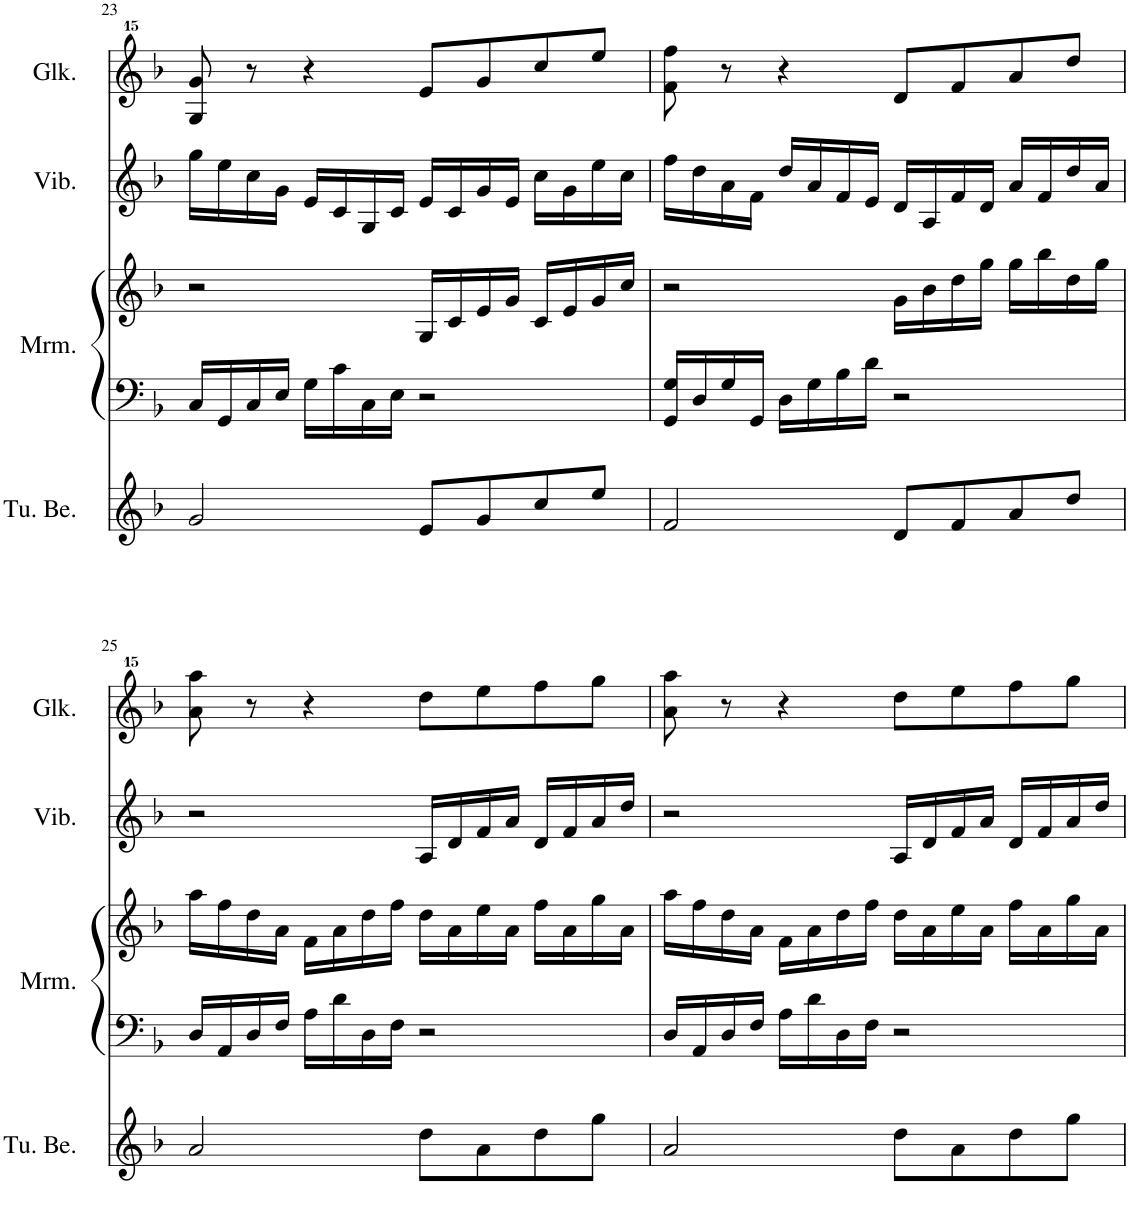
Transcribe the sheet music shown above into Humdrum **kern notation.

**kern	**kern	**kern	**kern	**kern
*part4	*part3	*part3	*part2	*part1
*staff5	*staff4	*staff3	*staff2	*staff1
*I"Tubular Bells	*I"Marimba	*	*I"Vibraphone	*I"Glockenspiel
*I'Tu. Be.	*I'Mrm.	*	*I'Vib.	*I'Glk.
!!LO:PB:g=z
*clefG2	*clefF4	*clefG2	*clefG2	*clefG^^2
*k[b-]	*k[b-]	*k[b-]	*k[b-]	*k[b-]
*M4/4	*M4/4	*M4/4	*M4/4	*M4/4
=23	=23	=23	=23	=23
2g/	16C/LL	2r	16gg\LL	8gg/ 8ggg/
.	16GG/	.	16ee\	.
.	16C/	.	16cc\	8r
.	16E/JJ	.	16g\JJ	.
.	16G\LL	.	16e/LL	4r
.	16c\	.	16c/	.
.	16C\	.	16G/	.
.	16E\JJ	.	16c/JJ	.
8e/L	2r	16G/LL	16e/LL	8eee/L
.	.	16c/	16c/	.
8g/	.	16e/	16g/	8ggg/
.	.	16g/JJ	16e/JJ	.
8cc/	.	16c/LL	16cc\LL	8cccc/
.	.	16e/	16g\	.
8ee/J	.	16g/	16ee\	8eeee/J
.	.	16cc/JJ	16cc\JJ	.
=24	=24	=24	=24	=24
2f/	16GG/ 16G/LL	2r	16ff\LL	8fff\ 8ffff\
.	16D/	.	16dd\	.
.	16G/	.	16a\	8r
.	16GG/JJ	.	16f\JJ	.
.	16D\LL	.	16dd/LL	4r
.	16G\	.	16a/	.
.	16B-\	.	16f/	.
.	16d\JJ	.	16e/JJ	.
8d/L	2r	16g\LL	16d/LL	8ddd/L
.	.	16b-\	16A/	.
8f/	.	16dd\	16f/	8fff/
.	.	16gg\JJ	16d/JJ	.
8a/	.	16gg\LL	16a/LL	8aaa/
.	.	16bb-\	16f/	.
8dd/J	.	16dd\	16dd/	8dddd/J
.	.	16gg\JJ	16a/JJ	.
!!LO:LB:g=z
=25	=25	=25	=25	=25
2a/	16D/LL	16aa\LL	2r	8aaa\ 8aaaa\
.	16AA/	16ff\	.	.
.	16D/	16dd\	.	8r
.	16F/JJ	16a\JJ	.	.
.	16A\LL	16f\LL	.	4r
.	16d\	16a\	.	.
.	16D\	16dd\	.	.
.	16F\JJ	16ff\JJ	.	.
8dd\L	2r	16dd\LL	16A/LL	8dddd\L
.	.	16a\	16d/	.
8a\	.	16ee\	16f/	8eeee\
.	.	16a\JJ	16a/JJ	.
8dd\	.	16ff\LL	16d/LL	8ffff\
.	.	16a\	16f/	.
8gg\J	.	16gg\	16a/	8gggg\J
.	.	16a\JJ	16dd/JJ	.
=26	=26	=26	=26	=26
2a/	16D/LL	16aa\LL	2r	8aaa\ 8aaaa\
.	16AA/	16ff\	.	.
.	16D/	16dd\	.	8r
.	16F/JJ	16a\JJ	.	.
.	16A\LL	16f\LL	.	4r
.	16d\	16a\	.	.
.	16D\	16dd\	.	.
.	16F\JJ	16ff\JJ	.	.
8dd\L	2r	16dd\LL	16A/LL	8dddd\L
.	.	16a\	16d/	.
8a\	.	16ee\	16f/	8eeee\
.	.	16a\JJ	16a/JJ	.
8dd\	.	16ff\LL	16d/LL	8ffff\
.	.	16a\	16f/	.
8gg\J	.	16gg\	16a/	8gggg\J
.	.	16a\JJ	16dd/JJ	.
=	=	=	=	=
*-	*-	*-	*-	*-
